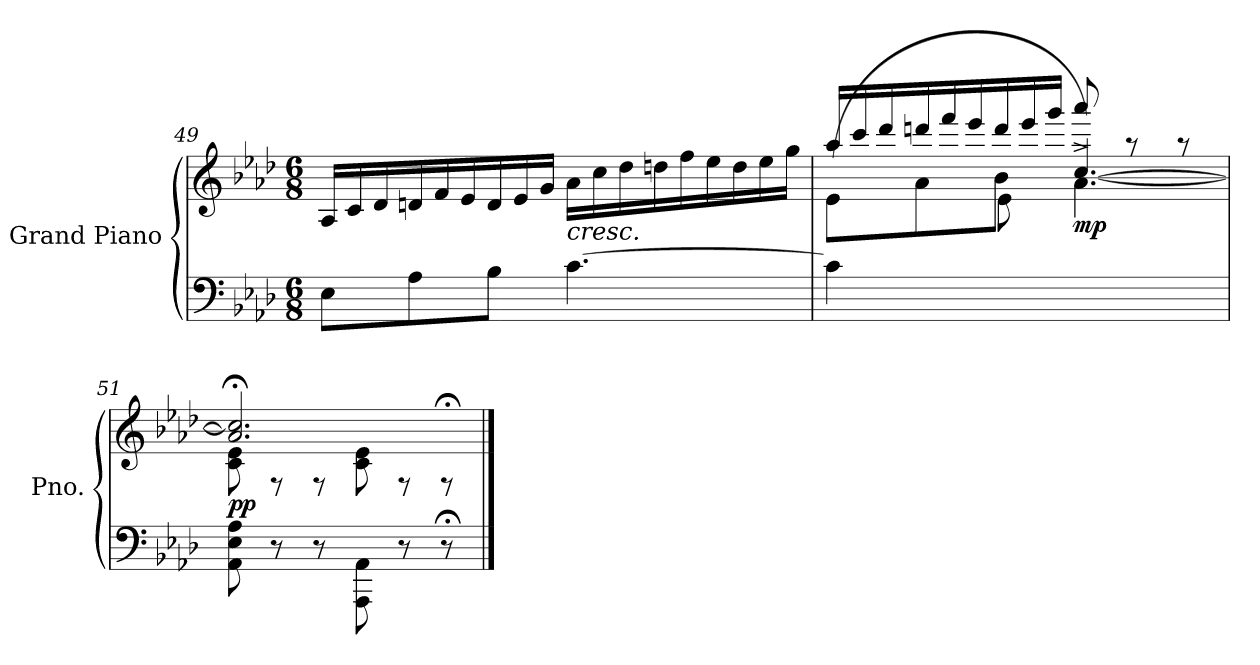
**kern	**kern	**dynam
*part1	*part1	*part1
*staff2	*staff1	*staff1/2
*I"Grand Piano	*	*
*I'Pno.	*	*
!!LO:LB:g=z
*clefF4	*clefG2	*
*k[b-e-a-d-]	*k[b-e-a-d-]	*
*M6/8	*M6/8	*
*	*Xtuplet	*
=49	=49	=49
8E-\L	24A-/LL	.
.	24c/	.
.	24d-/	.
8A-\	24dn/	.
.	24f/	.
.	24e-/	.
8B-\J	24d/	.
.	24e-/	.
.	24g/JJ	.
!	!LO:TX:b:i:t=cresc.	!
[4.c\	24a-\LL	.
.	24cc\	.
.	24dd-\	.
.	24ddn\	.
.	24ff\	.
.	24ee-\	.
.	24dd\	.
.	24ee-\	.
.	24gg\JJ	.
=50	=50	=50
*	*^	*
*	*	*^	*
4c\]	24aa-/LL	(>8e-\L	4ryy	.
.	24ccc/	.	.	.
.	24ddd-/	.	.	.
.	24dddn/	8a-\	.	.
.	24fff/	.	.	.
.	24eee-/	.	.	.
2ryy	24ddd/	8b-\J	8e-\	.
.	24eee-/	.	.	.
.	24ggg/JJ	.	.	.
!	!	!	!	!LO:DY:b
.	8aaa-/	[4.cc/)	[4.a-^\	mp
.	8raa	.	.	.
.	8raa	.	.	.
=51	=51	=51	=51	=51
*	*	*	*^	*
!	!	!	!	!	!LO:DY:b
8AA-\ 8E-\ 8A-\	8c\ 8e-\	2cc/yy_	2.a-/;< 2.cc/;<	2a-/yy_	pp
8r	8rF	.	.	.	.
8r	8rF	.	.	.	.
8AAA-\ 8AA-\	8c\ 8e-\	.	.	.	.
8r	8rF	4cc;/yy]	.	4a-;</yy]	.
8r;<	8r;<F	.	.	.	.
*	*v	*v	*v	*v	*
==	==	==
*-	*-	*-
